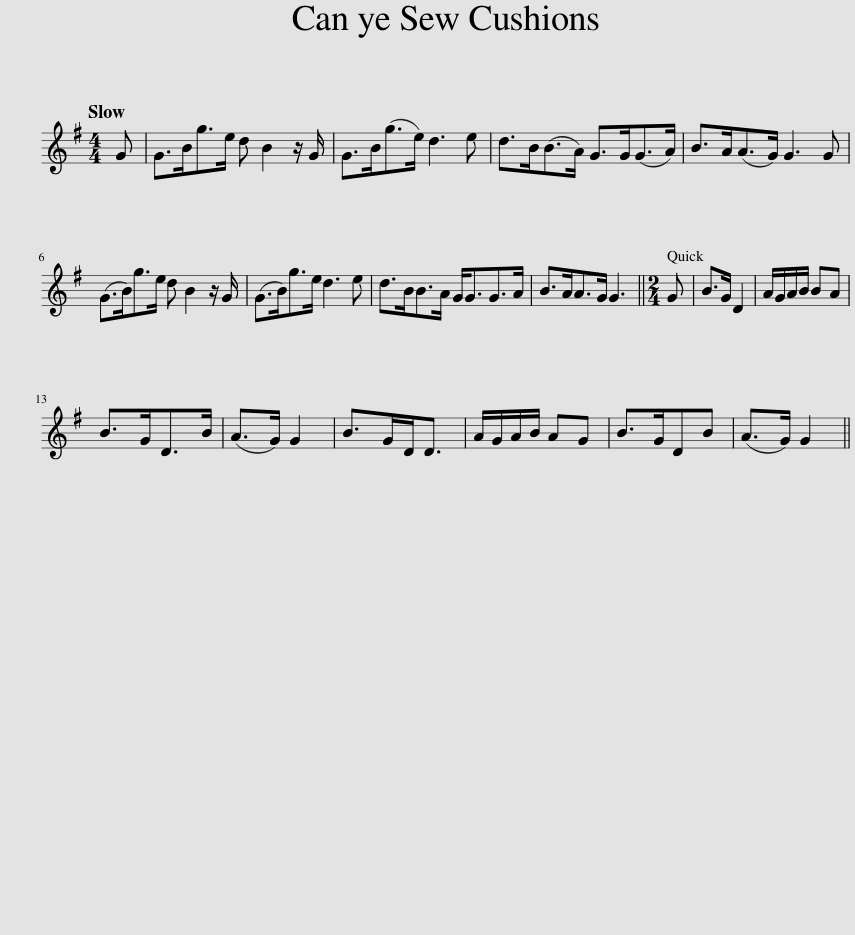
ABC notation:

X:1
L:1/8
Q:1/4=120
M:4/4
I:linebreak $
K:G
V:1 treble
V:1
 G | G>Bg>e d B2 z/ G/ | G>B(g>e) d3 e | d>B(B>A) G>G(G>A) | B>A(A>G) G3 G |$ %5
 (G>B)g>e d B2 z/ G/ | (G>B)g>e d3 e | d>BB>A G<GG>A | B>AA>G G3 ||[M:2/4] G | %10
 B>G D2 | A/G/A/B/ BA |$ B>GD>B | (A>G) G2 | B>GD<D | %15
 A/G/A/B/ AG | B>GDB | (A>G) G2 || %18
